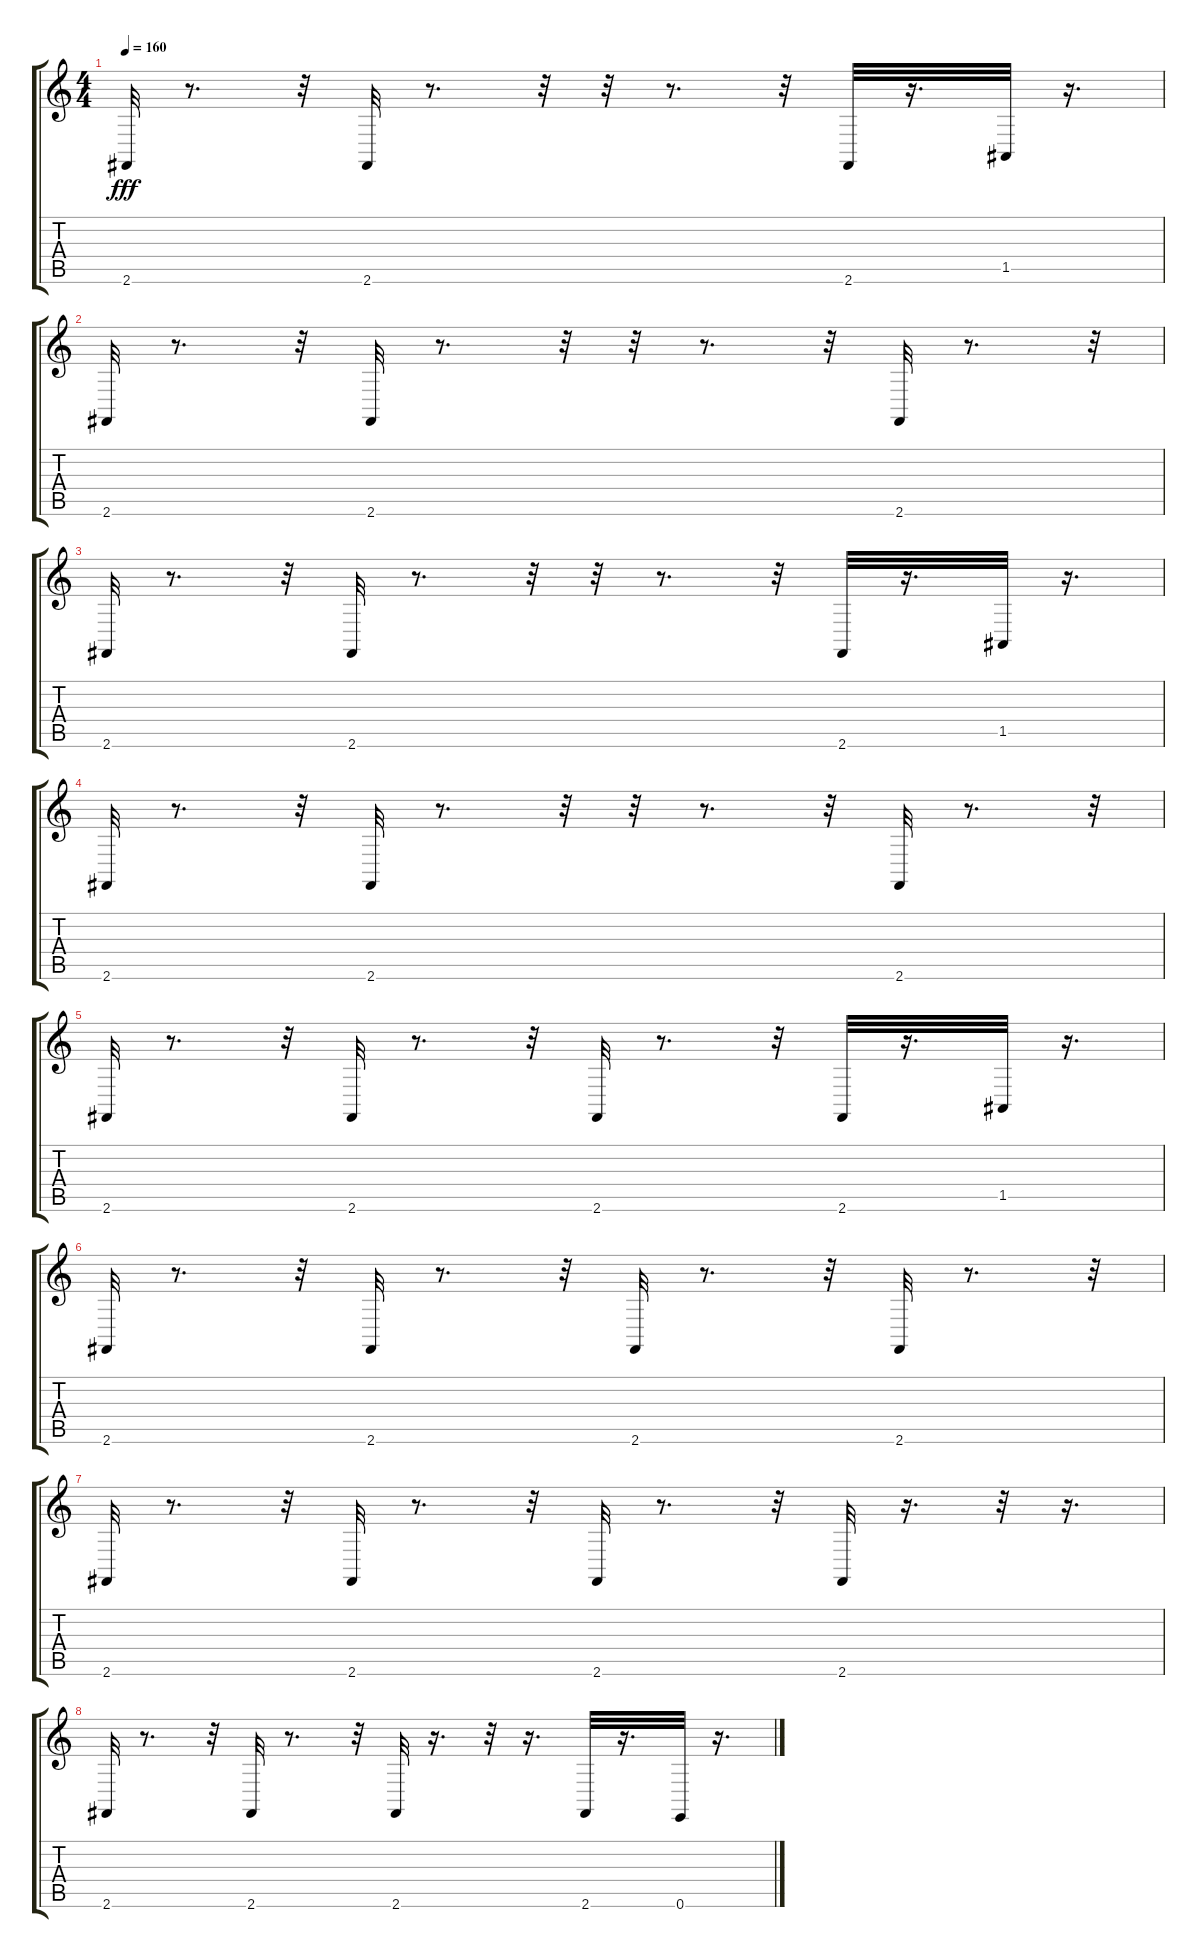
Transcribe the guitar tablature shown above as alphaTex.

\track "" {instrument drawbarorgan}
\staff {score tabs}
\tuning (E4 B3 G3 D3 A2 E2) {hide}
\ts (4 4)
\tempo 160
\clef g2
\ks c
2.6.32{dy fff} r.8{d} r.32 2.6.32 r.8{d} r.32 r.32 r.8{d} r.32 2.6.32 r.16{d} 1.5.32 r.16{d} |
2.6.32 r.8{d} r.32 2.6.32 r.8{d} r.32 r.32 r.8{d} r.32 2.6.32 r.8{d} r.32 |
2.6.32 r.8{d} r.32 2.6.32 r.8{d} r.32 r.32 r.8{d} r.32 2.6.32 r.16{d} 1.5.32 r.16{d} |
2.6.32 r.8{d} r.32 2.6.32 r.8{d} r.32 r.32 r.8{d} r.32 2.6.32 r.8{d} r.32 |
2.6.32 r.8{d} r.32 2.6.32 r.8{d} r.32 2.6.32 r.8{d} r.32 2.6.32 r.16{d} 1.5.32 r.16{d} |
2.6.32 r.8{d} r.32 2.6.32 r.8{d} r.32 2.6.32 r.8{d} r.32 2.6.32 r.8{d} r.32 |
2.6.32 r.8{d} r.32 2.6.32 r.8{d} r.32 2.6.32 r.8{d} r.32 2.6.32 r.16{d} r.32 r.16{d} |
2.6.32 r.8{d} r.32 2.6.32 r.8{d} r.32 2.6.32 r.16{d} r.32 r.16{d} 2.6.32 r.16{d} 0.6.32 r.16{d}
